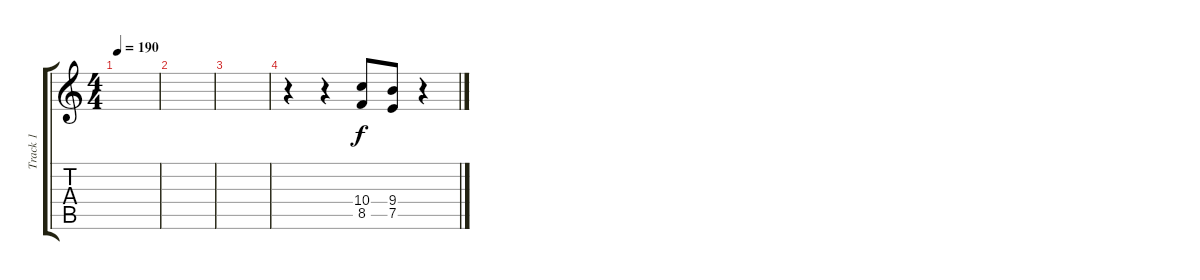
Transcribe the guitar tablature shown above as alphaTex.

\track ("Track 1" "Track 1") {instrument distortionguitar}
\staff {score tabs}
\tuning (E4 B3 G3 D3 A2 E2) {hide}
\ts (4 4)
\tempo 190
\clef g2
\ks c
|
|
|
r.4 r.4 (10.4 8.5).8 (9.4 7.5).8 r.4
